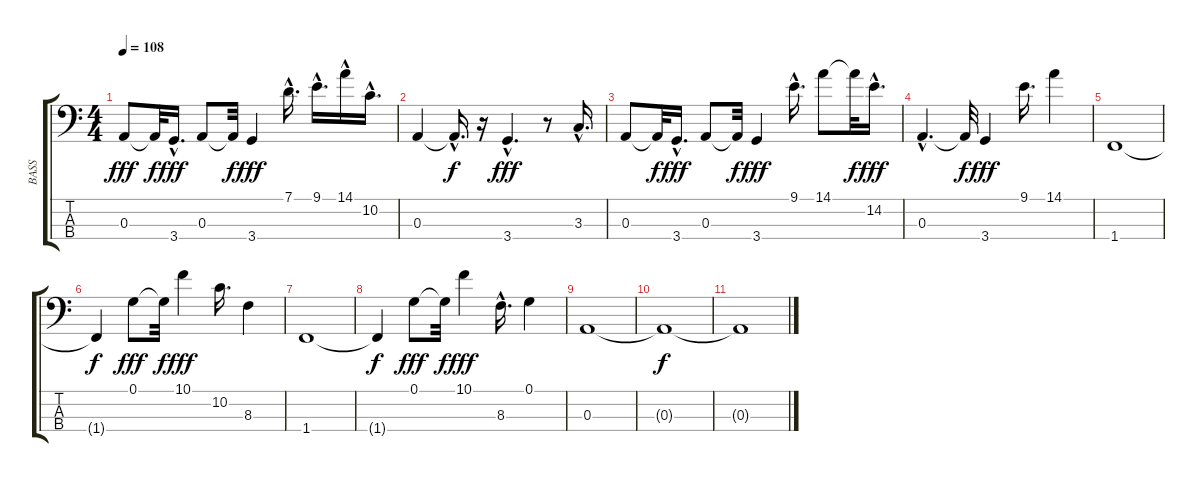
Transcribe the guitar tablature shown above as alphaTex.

\track ("BASS" "BASS") {instrument electricbassfinger}
\staff {score tabs}
\tuning (G2 D2 A1 E1) {hide}
\ts (4 4)
\tempo 108
\clef f4
\ks c
0.3.8{dy fff} 0.3{t}.32{dy f} 3.4{hac}.16{d dy fff} 0.3.8 0.3{t}.32{dy f} 3.4.4{dy fff} 7.1{hac}.16{d} 9.1{hac}.16{d} 14.1{hac}.16 10.2{hac}.16{d} |
0.3.4 0.3{hac t}.16{d dy f} r.16 3.4{hac}.4{d dy fff} r.8 3.3{hac}.16{d} |
0.3.8 0.3{t}.32{dy f} 3.4{hac}.16{d dy fff} 0.3.8 0.3{t}.32{dy f} 3.4.4{dy fff} 9.1{hac}.16{d} 14.1.8 14.1{t}.32{dy f} 14.2{hac}.16{d dy fff} |
0.3{hac}.4{d} 0.3{t}.32{dy f} 3.4.4{dy fff} 9.1.16{d} 14.1.4 |
1.4.1 |
1.4{t}.4{dy f} 0.1.8{dy fff} 0.1{t}.32{dy f} 10.1.4{dy fff} 10.2.16{d} 8.3.4 |
1.4.1 |
1.4{t}.4{dy f} 0.1.8{dy fff} 0.1{t}.32{dy f} 10.1.4{dy fff} 8.3{hac}.16{d} 0.1.4 |
0.3.1 |
0.3{t}.1{dy f} |
0.3{t}.1
